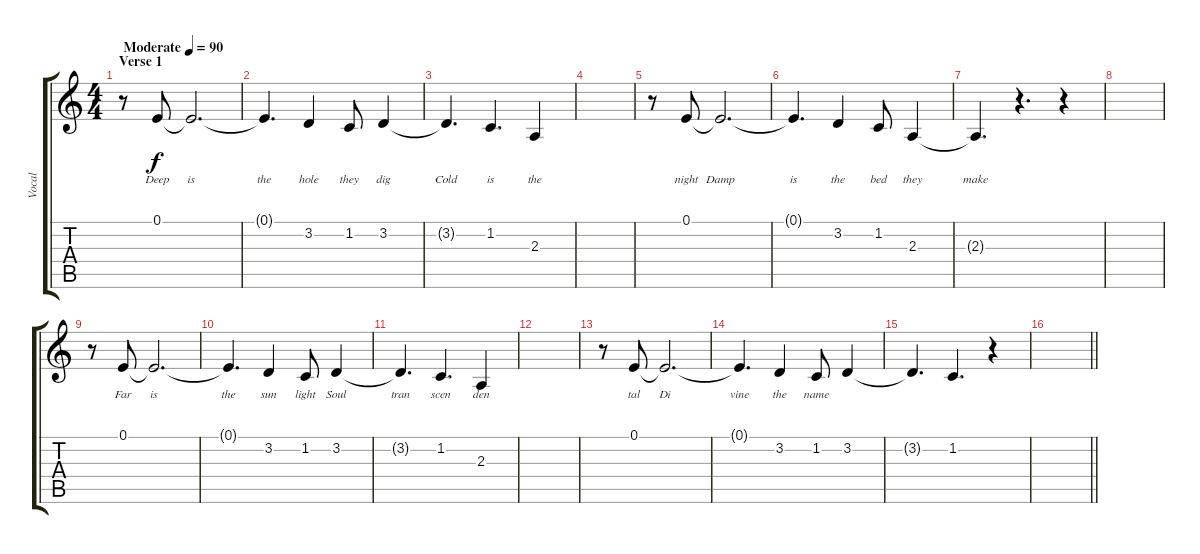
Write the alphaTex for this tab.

\track ("Vocal" "Vocal") {instrument acousticgrandpiano}
\staff {score tabs}
\tuning (E4 B3 G3 D3 A2 E2) {hide}
\ts (4 4)
\section ("" "Verse 1")
\tempo (90 "Moderate")
\clef g2
\ks c
r.8{dy f instrument acousticgrandpiano} 0.1.8{lyrics (0 "Deep") lyrics (1 "") lyrics (2 "") lyrics (3 "") lyrics (4 "")} 0.1{t}.2{d lyrics (0 "is") lyrics (1 "") lyrics (2 "") lyrics (3 "") lyrics (4 "")} |
0.1{t}.4{d lyrics (0 "the") lyrics (1 "") lyrics (2 "") lyrics (3 "") lyrics (4 "")} 3.2.4{lyrics (0 "hole") lyrics (1 "") lyrics (2 "") lyrics (3 "") lyrics (4 "")} 1.2.8{lyrics (0 "they") lyrics (1 "") lyrics (2 "") lyrics (3 "") lyrics (4 "")} 3.2.4{lyrics (0 "dig") lyrics (1 "") lyrics (2 "") lyrics (3 "") lyrics (4 "")} |
3.2{t}.4{d lyrics (0 "Cold") lyrics (1 "") lyrics (2 "") lyrics (3 "") lyrics (4 "")} 1.2.4{d lyrics (0 "is") lyrics (1 "") lyrics (2 "") lyrics (3 "") lyrics (4 "")} 2.3.4{lyrics (0 "the") lyrics (1 "") lyrics (2 "") lyrics (3 "") lyrics (4 "")} |
|
r.8 0.1.8{lyrics (0 "night") lyrics (1 "") lyrics (2 "") lyrics (3 "") lyrics (4 "")} 0.1{t}.2{d lyrics (0 "Damp") lyrics (1 "") lyrics (2 "") lyrics (3 "") lyrics (4 "")} |
0.1{t}.4{d lyrics (0 "is") lyrics (1 "") lyrics (2 "") lyrics (3 "") lyrics (4 "")} 3.2.4{lyrics (0 "the") lyrics (1 "") lyrics (2 "") lyrics (3 "") lyrics (4 "")} 1.2.8{lyrics (0 "bed") lyrics (1 "") lyrics (2 "") lyrics (3 "") lyrics (4 "")} 2.3.4{lyrics (0 "they") lyrics (1 "") lyrics (2 "") lyrics (3 "") lyrics (4 "")} |
2.3{t}.4{d lyrics (0 "make") lyrics (1 "") lyrics (2 "") lyrics (3 "") lyrics (4 "")} r.4{d} r.4 |
|
r.8 0.1.8{lyrics (0 "Far") lyrics (1 "") lyrics (2 "") lyrics (3 "") lyrics (4 "")} 0.1{t}.2{d lyrics (0 "is") lyrics (1 "") lyrics (2 "") lyrics (3 "") lyrics (4 "")} |
0.1{t}.4{d lyrics (0 "the") lyrics (1 "") lyrics (2 "") lyrics (3 "") lyrics (4 "")} 3.2.4{lyrics (0 "sun") lyrics (1 "") lyrics (2 "") lyrics (3 "") lyrics (4 "")} 1.2.8{lyrics (0 "light") lyrics (1 "") lyrics (2 "") lyrics (3 "") lyrics (4 "")} 3.2.4{lyrics (0 "Soul") lyrics (1 "") lyrics (2 "") lyrics (3 "") lyrics (4 "")} |
3.2{t}.4{d lyrics (0 "tran") lyrics (1 "") lyrics (2 "") lyrics (3 "") lyrics (4 "")} 1.2.4{d lyrics (0 "scen") lyrics (1 "") lyrics (2 "") lyrics (3 "") lyrics (4 "")} 2.3.4{lyrics (0 "den") lyrics (1 "") lyrics (2 "") lyrics (3 "") lyrics (4 "")} |
|
r.8 0.1.8{lyrics (0 "tal") lyrics (1 "") lyrics (2 "") lyrics (3 "") lyrics (4 "")} 0.1{t}.2{d lyrics (0 "Di") lyrics (1 "") lyrics (2 "") lyrics (3 "") lyrics (4 "")} |
0.1{t}.4{d lyrics (0 "vine") lyrics (1 "") lyrics (2 "") lyrics (3 "") lyrics (4 "")} 3.2.4{lyrics (0 "the") lyrics (1 "") lyrics (2 "") lyrics (3 "") lyrics (4 "")} 1.2.8{lyrics (0 "name") lyrics (1 "") lyrics (2 "") lyrics (3 "") lyrics (4 "")} 3.2.4{lyrics (0 "") lyrics (1 "") lyrics (2 "") lyrics (3 "") lyrics (4 "")} |
3.2{t}.4{d lyrics (0 "") lyrics (1 "") lyrics (2 "") lyrics (3 "") lyrics (4 "")} 1.2.4{d lyrics (0 "") lyrics (1 "") lyrics (2 "") lyrics (3 "") lyrics (4 "")} r.4 |
\barLineRight lightlight
